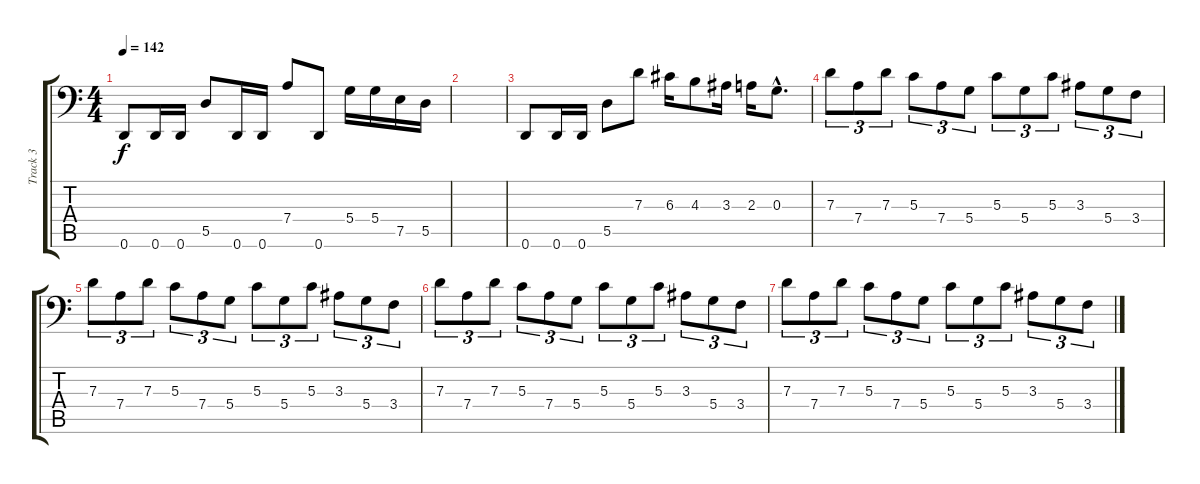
\track ("Track 3" "Track 3") {instrument electricbasspick}
\staff {score tabs}
\tuning (E3 B2 G2 D2 A1 D1) {hide}
\ts (4 4)
\tempo 142
\clef f4
\ks c
0.6.8{dy f} 0.6.16 0.6.16 5.5.8 0.6.16 0.6.16 7.4.8 0.6.8 5.4.16 5.4.16 7.5.16 5.5.16 |
|
0.6.8 0.6.16 0.6.16 5.5.8 7.3.8 6.3.16 4.3.8 3.3.16 2.3.16 0.3{hac}.8{d} |
7.3.8{tu (3 2)} 7.4.8{tu (3 2)} 7.3.8{tu (3 2)} 5.3.8{tu (3 2)} 7.4.8{tu (3 2)} 5.4.8{tu (3 2)} 5.3.8{tu (3 2)} 5.4.8{tu (3 2)} 5.3.8{tu (3 2)} 3.3.8{tu (3 2)} 5.4.8{tu (3 2)} 3.4.8{tu (3 2)} |
7.3.8{tu (3 2)} 7.4.8{tu (3 2)} 7.3.8{tu (3 2)} 5.3.8{tu (3 2)} 7.4.8{tu (3 2)} 5.4.8{tu (3 2)} 5.3.8{tu (3 2)} 5.4.8{tu (3 2)} 5.3.8{tu (3 2)} 3.3.8{tu (3 2)} 5.4.8{tu (3 2)} 3.4.8{tu (3 2)} |
7.3.8{tu (3 2)} 7.4.8{tu (3 2)} 7.3.8{tu (3 2)} 5.3.8{tu (3 2)} 7.4.8{tu (3 2)} 5.4.8{tu (3 2)} 5.3.8{tu (3 2)} 5.4.8{tu (3 2)} 5.3.8{tu (3 2)} 3.3.8{tu (3 2)} 5.4.8{tu (3 2)} 3.4.8{tu (3 2)} |
7.3.8{tu (3 2)} 7.4.8{tu (3 2)} 7.3.8{tu (3 2)} 5.3.8{tu (3 2)} 7.4.8{tu (3 2)} 5.4.8{tu (3 2)} 5.3.8{tu (3 2)} 5.4.8{tu (3 2)} 5.3.8{tu (3 2)} 3.3.8{tu (3 2)} 5.4.8{tu (3 2)} 3.4.8{tu (3 2)}
